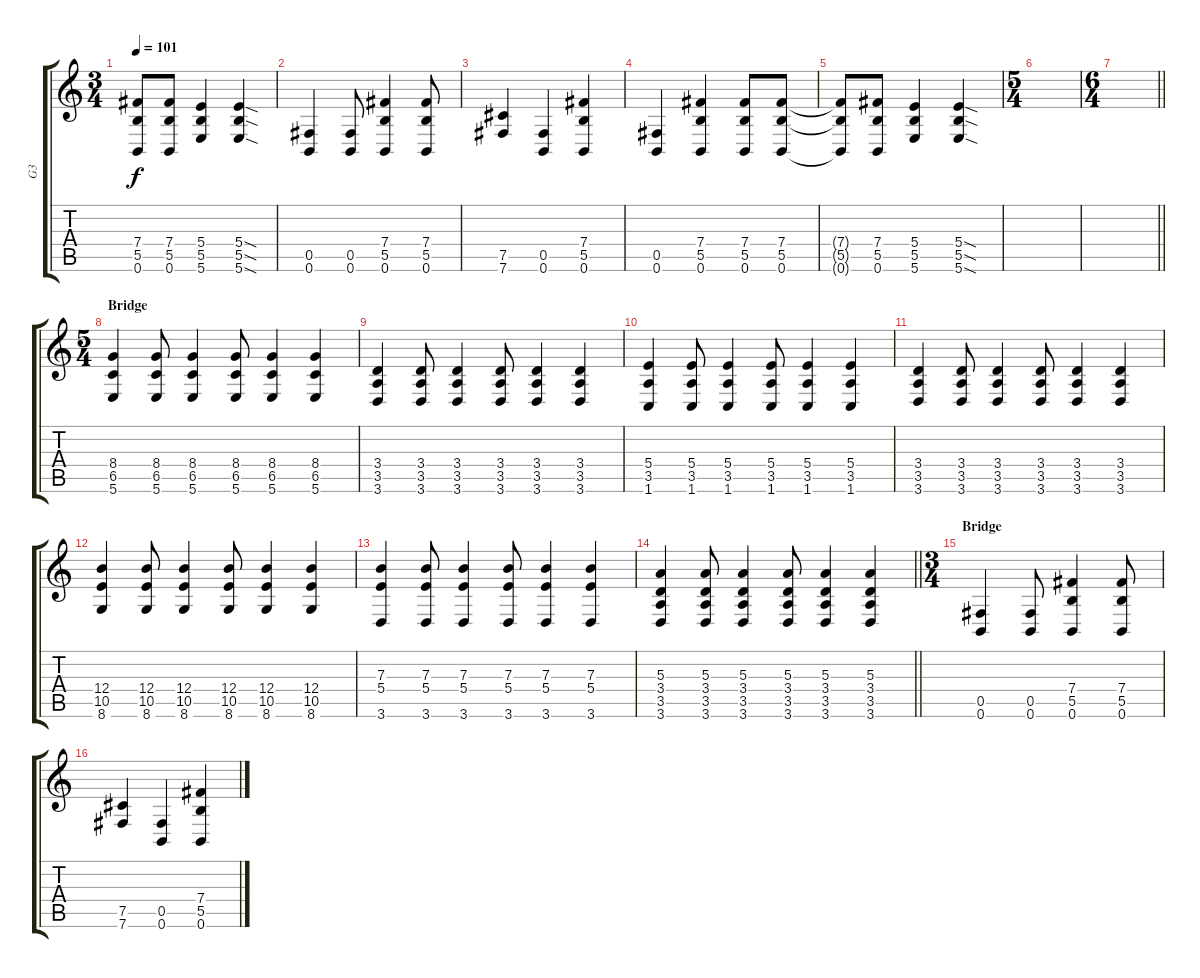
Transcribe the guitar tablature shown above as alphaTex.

\track ("G3" "G3") {instrument distortionguitar}
\staff {score tabs}
\tuning (Db4 Ab3 E3 B2 Gb2 B1) {hide}
\ts (3 4)
\tempo 101
\clef g2
\ks c
(7.4{t} 5.5{t} 0.6{t}).8{dy f} (7.4 5.5 0.6).8 (5.4 5.5 5.6).4 (5.4{sod} 5.5{sod} 5.6{sod}).4 |
(0.5 0.6).4 (0.5 0.6).8 (7.4 5.5 0.6).4 (7.4 5.5 0.6).8 |
(7.5 7.6).4 (0.5 0.6).4 (7.4 5.5 0.6).4 |
(0.5 0.6).4 (7.4 5.5 0.6).4 (7.4 5.5 0.6).8 (7.4 5.5 0.6).8 |
(7.4{t} 5.5{t} 0.6{t}).8 (7.4 5.5 0.6).8 (5.4 5.5 5.6).4 (5.4{sod} 5.5{sod} 5.6{sod}).4 |
\ts (5 4)
|
\ts (6 4)
\barLineRight lightlight
|
\ts (5 4)
\section ("" "Bridge")
(8.4 6.5 5.6).4 (8.4 6.5 5.6).8 (8.4 6.5 5.6).4 (8.4 6.5 5.6).8 (8.4 6.5 5.6).4 (8.4 6.5 5.6).4 |
(3.4 3.5 3.6).4 (3.4 3.5 3.6).8 (3.4 3.5 3.6).4 (3.4 3.5 3.6).8 (3.4 3.5 3.6).4 (3.4 3.5 3.6).4 |
(5.4 3.5 1.6).4 (5.4 3.5 1.6).8 (5.4 3.5 1.6).4 (5.4 3.5 1.6).8 (5.4 3.5 1.6).4 (5.4 3.5 1.6).4 |
(3.4 3.5 3.6).4 (3.4 3.5 3.6).8 (3.4 3.5 3.6).4 (3.4 3.5 3.6).8 (3.4 3.5 3.6).4 (3.4 3.5 3.6).4 |
(12.4 10.5 8.6).4 (12.4 10.5 8.6).8 (12.4 10.5 8.6).4 (12.4 10.5 8.6).8 (12.4 10.5 8.6).4 (12.4 10.5 8.6).4 |
(7.3 5.4 3.6).4 (7.3 5.4 3.6).8 (7.3 5.4 3.6).4 (7.3 5.4 3.6).8 (7.3 5.4 3.6).4 (7.3 5.4 3.6).4 |
\barLineRight lightlight
(5.3 3.4 3.5 3.6).4 (5.3 3.4 3.5 3.6).8 (5.3 3.4 3.5 3.6).4 (5.3 3.4 3.5 3.6).8 (5.3 3.4 3.5 3.6).4 (5.3 3.4 3.5 3.6).4 |
\ts (3 4)
\section ("" "Bridge")
(0.5 0.6).4 (0.5 0.6).8 (7.4 5.5 0.6).4 (7.4 5.5 0.6).8 |
(7.5 7.6).4 (0.5 0.6).4 (7.4 5.5 0.6).4
